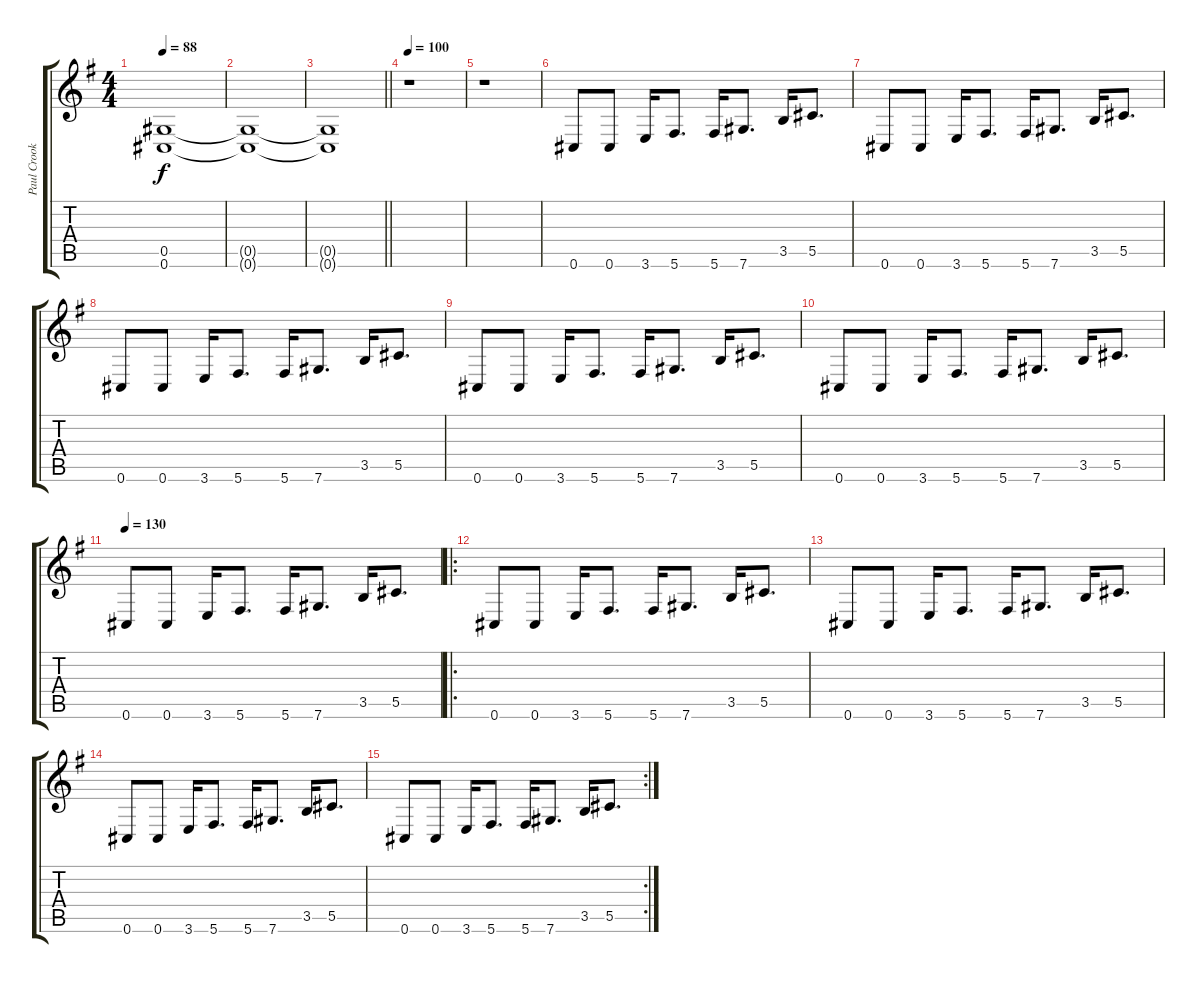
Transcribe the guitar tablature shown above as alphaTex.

\track ("Paul Crook Drop D" "Paul Crook") {instrument distortionguitar}
\staff {score tabs}
\tuning (Eb4 Bb3 Gb3 Db3 Ab2 Db2) {hide}
\ts (4 4)
\tempo 88
\clef g2
\ks g
(0.5{t} 0.6{t}).1{dy f} |
(0.5{t} 0.6{t}).1 |
\barLineRight lightlight
(0.5{t} 0.6{t}).1 |
\tempo 100
r.1 |
r.1 |
0.6.8 0.6.8 3.6.16 5.6.8{d} 5.6.16 7.6.8{d} 3.5.16 5.5.8{d} |
0.6.8 0.6.8 3.6.16 5.6.8{d} 5.6.16 7.6.8{d} 3.5.16 5.5.8{d} |
0.6.8 0.6.8 3.6.16 5.6.8{d} 5.6.16 7.6.8{d} 3.5.16 5.5.8{d} |
0.6.8 0.6.8 3.6.16 5.6.8{d} 5.6.16 7.6.8{d} 3.5.16 5.5.8{d} |
0.6.8 0.6.8 3.6.16 5.6.8{d} 5.6.16 7.6.8{d} 3.5.16 5.5.8{d} |
\tempo 130
0.6.8 0.6.8 3.6.16 5.6.8{d} 5.6.16 7.6.8{d} 3.5.16 5.5.8{d} |
\ro
0.6.8 0.6.8 3.6.16 5.6.8{d} 5.6.16 7.6.8{d} 3.5.16 5.5.8{d} |
0.6.8 0.6.8 3.6.16 5.6.8{d} 5.6.16 7.6.8{d} 3.5.16 5.5.8{d} |
0.6.8 0.6.8 3.6.16 5.6.8{d} 5.6.16 7.6.8{d} 3.5.16 5.5.8{d} |
\rc 2
0.6.8 0.6.8 3.6.16 5.6.8{d} 5.6.16 7.6.8{d} 3.5.16 5.5.8{d}
